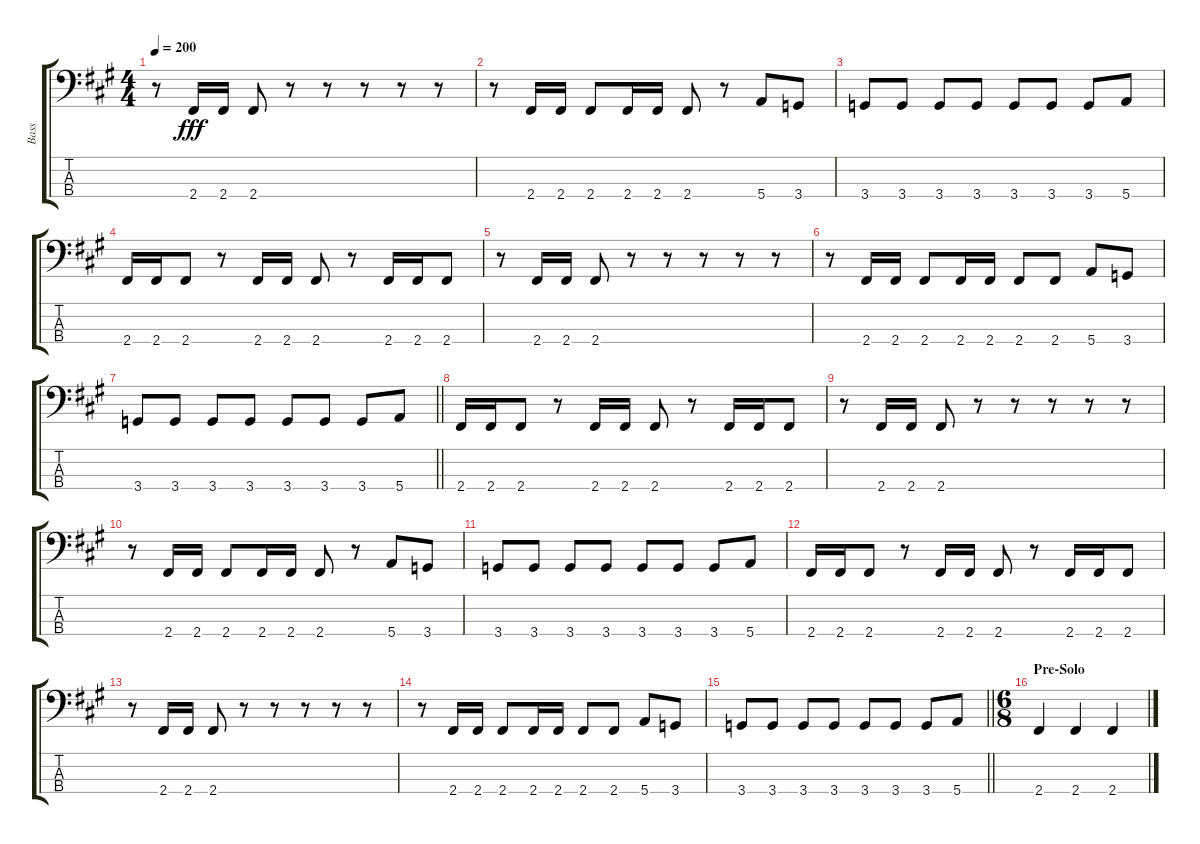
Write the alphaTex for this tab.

\track ("Bass" "Bass") {instrument electricbassfinger}
\staff {score tabs}
\tuning (G2 D2 A1 E1) {hide}
\ts (4 4)
\tempo 200
\clef f4
\ks f#minor
r.8{dy fff} 2.4.16 2.4.16 2.4.8 r.8 r.8 r.8 r.8 r.8 |
r.8 2.4.16 2.4.16 2.4.8 2.4.16 2.4.16 2.4.8 r.8 5.4.8 3.4.8 |
3.4.8 3.4.8 3.4.8 3.4.8 3.4.8 3.4.8 3.4.8 5.4.8 |
2.4.16 2.4.16 2.4.8 r.8 2.4.16 2.4.16 2.4.8 r.8 2.4.16 2.4.16 2.4.8 |
r.8 2.4.16 2.4.16 2.4.8 r.8 r.8 r.8 r.8 r.8 |
r.8 2.4.16 2.4.16 2.4.8 2.4.16 2.4.16 2.4.8 2.4.8 5.4.8 3.4.8 |
\barLineRight lightlight
3.4.8 3.4.8 3.4.8 3.4.8 3.4.8 3.4.8 3.4.8 5.4.8 |
2.4.16 2.4.16 2.4.8 r.8 2.4.16 2.4.16 2.4.8 r.8 2.4.16 2.4.16 2.4.8 |
r.8 2.4.16 2.4.16 2.4.8 r.8 r.8 r.8 r.8 r.8 |
r.8 2.4.16 2.4.16 2.4.8 2.4.16 2.4.16 2.4.8 r.8 5.4.8 3.4.8 |
3.4.8 3.4.8 3.4.8 3.4.8 3.4.8 3.4.8 3.4.8 5.4.8 |
2.4.16 2.4.16 2.4.8 r.8 2.4.16 2.4.16 2.4.8 r.8 2.4.16 2.4.16 2.4.8 |
r.8 2.4.16 2.4.16 2.4.8 r.8 r.8 r.8 r.8 r.8 |
r.8 2.4.16 2.4.16 2.4.8 2.4.16 2.4.16 2.4.8 2.4.8 5.4.8 3.4.8 |
\barLineRight lightlight
3.4.8 3.4.8 3.4.8 3.4.8 3.4.8 3.4.8 3.4.8 5.4.8 |
\ts (6 8)
\section ("" "Pre-Solo")
2.4.4 2.4.4 2.4.4
